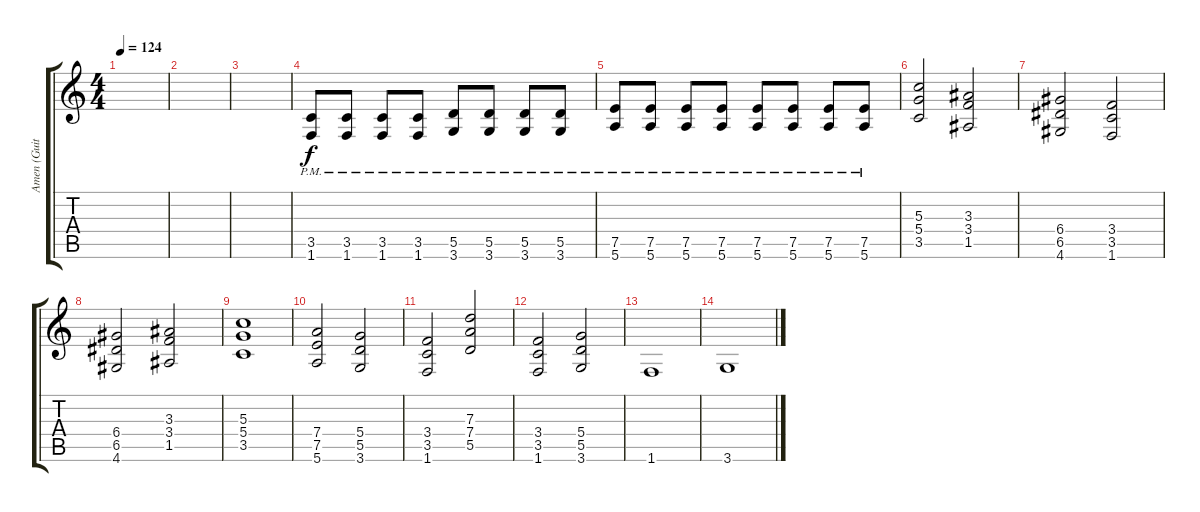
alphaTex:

\track ("Amen (Guitar Studio 2)" "Amen (Guit") {instrument distortionguitar}
\staff {score tabs}
\tuning (E4 B3 G3 D3 A2 E2) {hide}
\ts (4 4)
\tempo 124
\clef g2
\ks c
|
|
|
(3.5{pm} 1.6{pm}).8{volume 14} (3.5{pm} 1.6{pm}).8 (3.5{pm} 1.6{pm}).8 (3.5{pm} 1.6{pm}).8 (5.5{pm} 3.6{pm}).8 (5.5{pm} 3.6{pm}).8 (5.5{pm} 3.6{pm}).8 (5.5{pm} 3.6{pm}).8 |
(7.5{pm} 5.6{pm}).8 (7.5{pm} 5.6{pm}).8 (7.5{pm} 5.6{pm}).8 (7.5{pm} 5.6{pm}).8 (7.5{pm} 5.6{pm}).8 (7.5{pm} 5.6{pm}).8 (7.5{pm} 5.6{pm}).8 (7.5{pm} 5.6{pm}).8 |
(5.3 5.4 3.5).2{volume 12} (3.3 3.4 1.5).2 |
(6.4 6.5 4.6).2 (3.4 3.5 1.6).2 |
(6.4 6.5 4.6).2 (3.3 3.4 1.5).2 |
(5.3 5.4 3.5).1 |
(7.4 7.5 5.6).2 (5.4 5.5 3.6).2 |
(3.4 3.5 1.6).2 (7.3 7.4 5.5).2 |
(3.4 3.5 1.6).2 (5.4 5.5 3.6).2 |
1.6.1{volume 15} |
3.6.1
